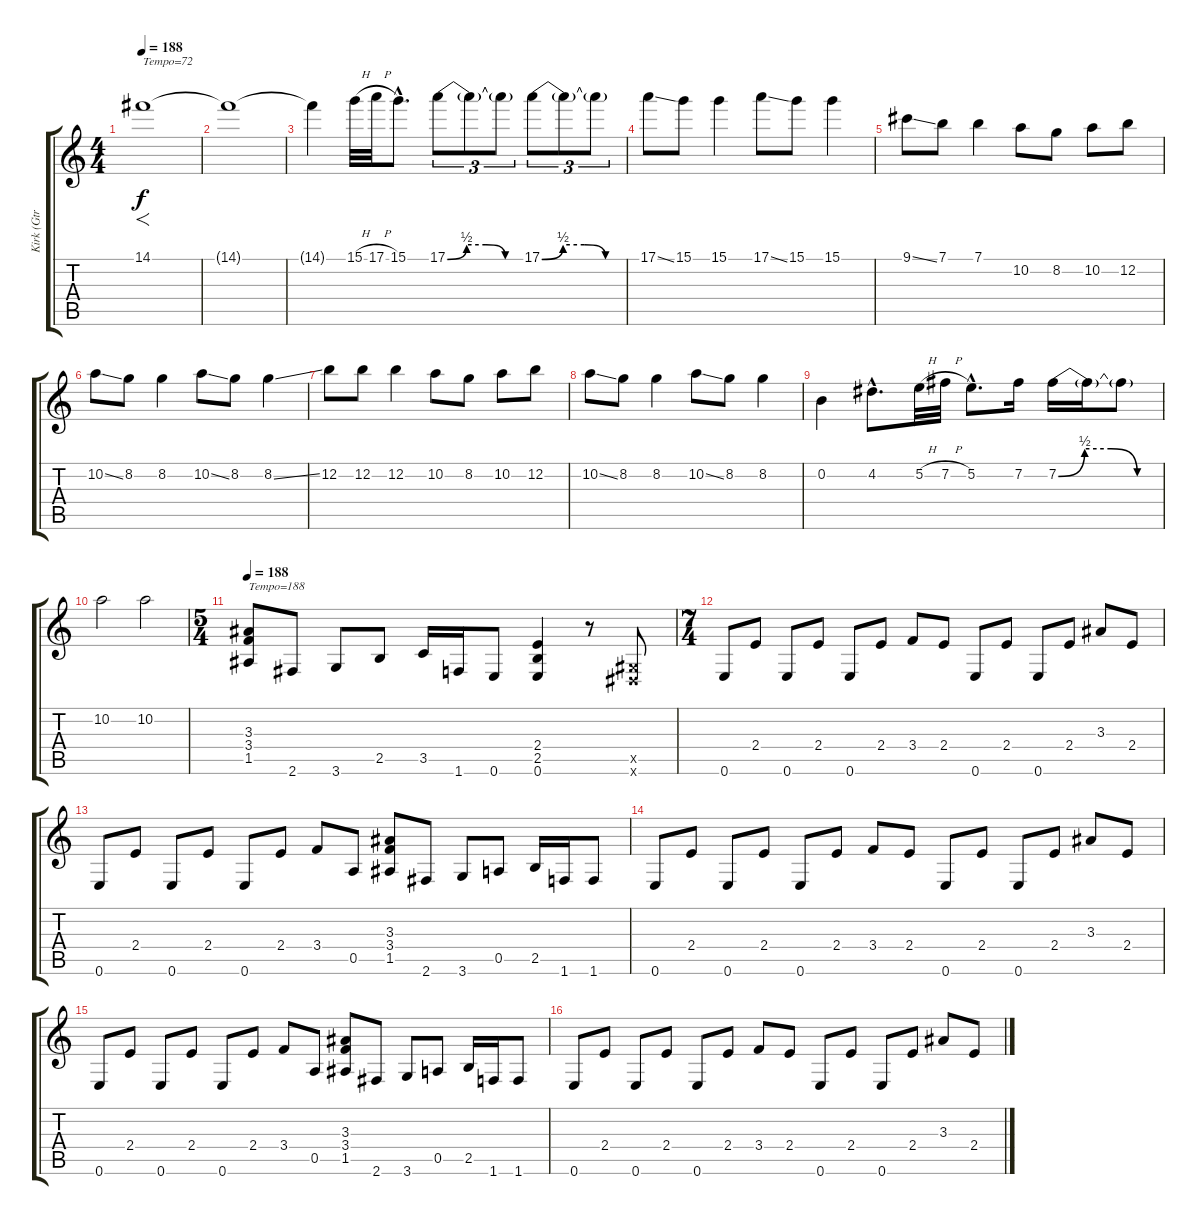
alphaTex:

\track ("Kirk (Gtr 3)" "Kirk (Gtr ") {instrument distortionguitar}
\staff {score tabs}
\tuning (E4 B3 G3 D3 A2 E2) {hide}
\ts (4 4)
\tempo 188
\tempo 72
\tempo 188
\clef g2
\ks c
14.1.1{f txt "Tempo=72" dy f instrument distortionguitar} |
14.1{t}.1 |
14.1{t}.4 15.1{h}.32 17.1{h}.32 15.1{hac}.8{d} 17.1{be (custom 0 0 15 2 30 2 45 0 60 0)}.8{tu (3 2)} 17.1{t}.8{tu (3 2)} 17.1{t}.8{tu (3 2)} 17.1{be (custom 0 0 15 2 30 2 45 0 60 0)}.8{tu (3 2)} 17.1{t}.8{tu (3 2)} 17.1{t}.8{tu (3 2)} |
17.1{ss}.8 15.1.8 15.1.4 17.1{ss}.8 15.1.8 15.1.4 |
9.1{ss}.8 7.1.8 7.1.4 10.2.8 8.2.8 10.2.8 12.2.8 |
10.2{ss}.8 8.2.8 8.2.4 10.2{ss}.8 8.2.8 8.2{ss}.4 |
12.2.8 12.2.8 12.2.4 10.2.8 8.2.8 10.2.8 12.2.8 |
10.2{ss}.8 8.2.8 8.2.4 10.2{ss}.8 8.2.8 8.2.4 |
0.2.4 4.2{hac}.8{d} 5.2{h}.32 7.2{h}.32 5.2{hac}.8{d} 7.2.16 7.2{be (custom 0 0 15 2 30 2 45 0 60 0)}.16 7.2{t}.16 7.2{t}.8 |
10.2.2 10.2.2 |
\ts (5 4)
\tempo 188
(3.3 3.4 1.5).8{txt "Tempo=188"} 2.6.8 3.6.8 2.5.8 3.5.16 1.6.16 0.6.8 (2.4 2.5 0.6).4 r.8 (-1.5{x} -1.6{x}).8 |
\ts (7 4)
0.6.8 2.4.8 0.6.8 2.4.8 0.6.8 2.4.8 3.4.8 2.4.8 0.6.8 2.4.8 0.6.8 2.4.8 3.3.8 2.4.8 |
0.6.8 2.4.8 0.6.8 2.4.8 0.6.8 2.4.8 3.4.8 0.5.8 (3.3 3.4 1.5).8 2.6.8 3.6.8 0.5.8 2.5.16 1.6.16 1.6.8 |
0.6.8 2.4.8 0.6.8 2.4.8 0.6.8 2.4.8 3.4.8 2.4.8 0.6.8 2.4.8 0.6.8 2.4.8 3.3.8 2.4.8 |
0.6.8 2.4.8 0.6.8 2.4.8 0.6.8 2.4.8 3.4.8 0.5.8 (3.3 3.4 1.5).8 2.6.8 3.6.8 0.5.8 2.5.16 1.6.16 1.6.8 |
0.6.8 2.4.8 0.6.8 2.4.8 0.6.8 2.4.8 3.4.8 2.4.8 0.6.8 2.4.8 0.6.8 2.4.8 3.3.8 2.4.8
